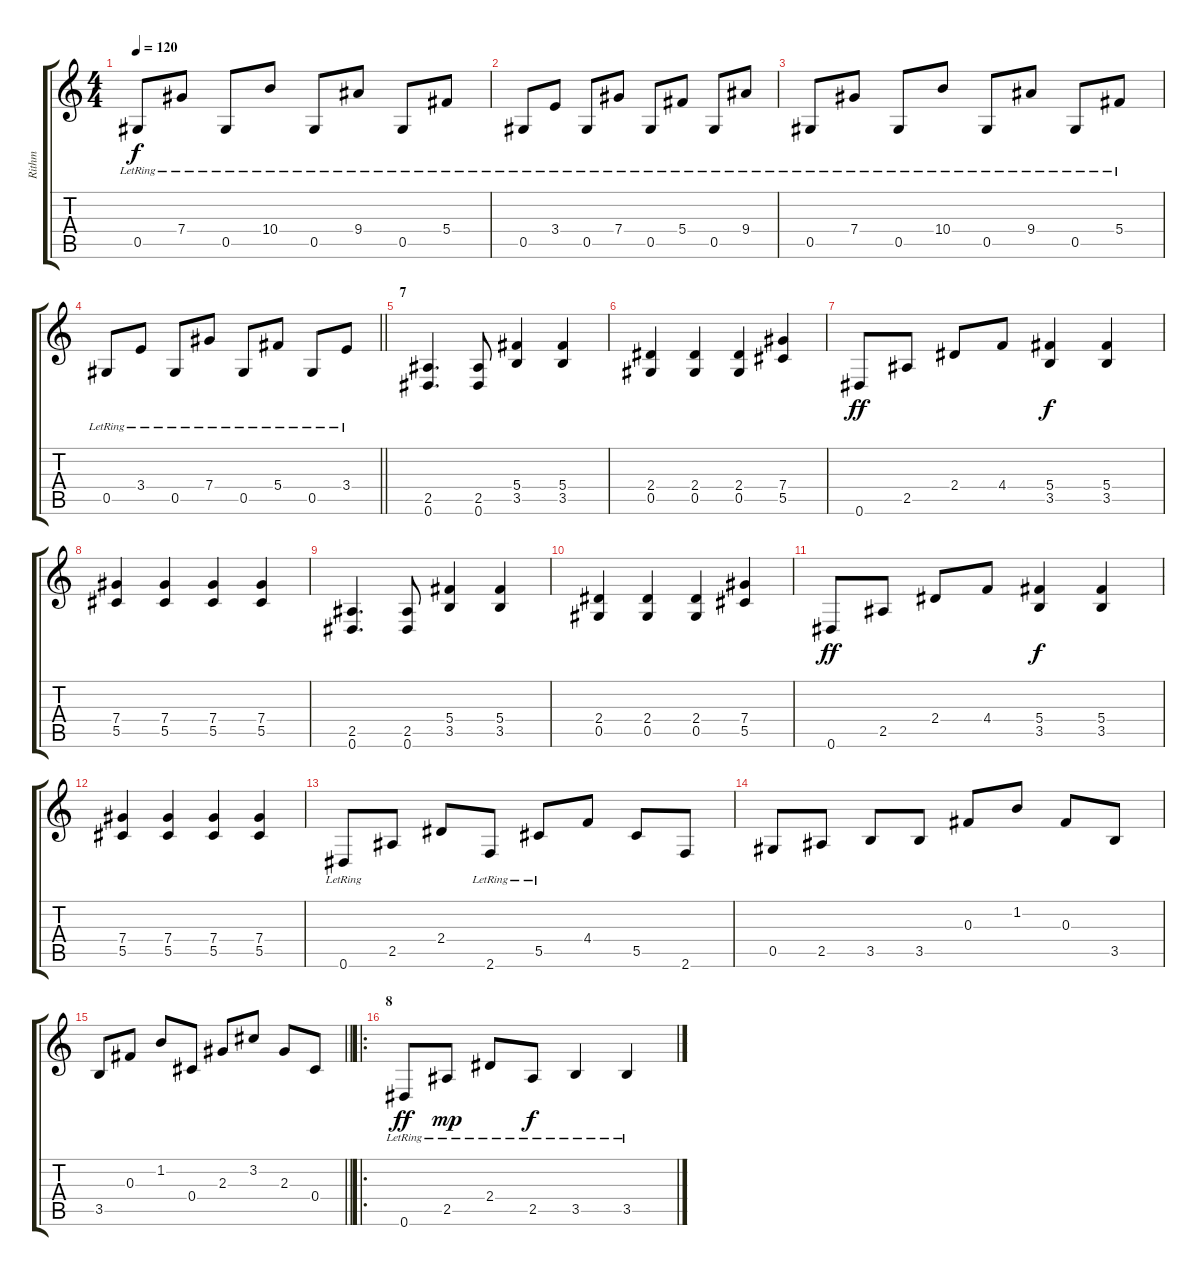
\track ("Rithm" "Rithm") {instrument acousticguitarsteel}
\staff {score tabs}
\tuning (Eb4 Bb3 Gb3 Db3 Ab2 Eb2) {hide}
\ts (4 4)
\tempo 120
\clef g2
\ks c
0.5{lr}.8{dy f} 7.4{lr}.8 0.5{lr}.8 10.4{lr}.8 0.5{lr}.8 9.4{lr}.8 0.5{lr}.8 5.4{lr}.8 |
0.5{lr}.8 3.4{lr}.8 0.5{lr}.8 7.4{lr}.8 0.5{lr}.8 5.4{lr}.8 0.5{lr}.8 9.4{lr}.8 |
0.5{lr}.8 7.4{lr}.8 0.5{lr}.8 10.4{lr}.8 0.5{lr}.8 9.4{lr}.8 0.5{lr}.8 5.4{lr}.8 |
\barLineRight lightlight
0.5{lr}.8 3.4{lr}.8 0.5{lr}.8 7.4{lr}.8 0.5{lr}.8 5.4{lr}.8 0.5{lr}.8 3.4{lr}.8 |
\section ("" "7")
(2.5 0.6).4{d} (2.5 0.6).8 (5.4 3.5).4 (5.4 3.5).4 |
(2.4 0.5).4 (2.4 0.5).4 (2.4 0.5).4 (7.4 5.5).4 |
0.6.8{dy ff} 2.5.8 2.4.8 4.4.8 (5.4 3.5).4{dy f} (5.4 3.5).4 |
(7.4 5.5).4 (7.4 5.5).4 (7.4 5.5).4 (7.4 5.5).4 |
(2.5 0.6).4{d} (2.5 0.6).8 (5.4 3.5).4 (5.4 3.5).4 |
(2.4 0.5).4 (2.4 0.5).4 (2.4 0.5).4 (7.4 5.5).4 |
0.6.8{dy ff} 2.5.8 2.4.8 4.4.8 (5.4 3.5).4{dy f} (5.4 3.5).4 |
(7.4 5.5).4 (7.4 5.5).4 (7.4 5.5).4 (7.4 5.5).4 |
0.6{lr}.8 2.5.8 2.4.8 2.6{lr}.8 5.5{lr}.8 4.4.8 5.5.8 2.6.8 |
0.5.8 2.5.8 3.5.8 3.5.8 0.3.8 1.2.8 0.3.8 3.5.8 |
\barLineRight lightlight
3.5.8 0.3.8 1.2.8 0.4.8 2.3.8 3.2.8 2.3.8 0.4.8 |
\ro
\section ("" "8")
0.6{lr}.8{dy ff} 2.5{lr}.8{dy mp} 2.4{lr}.8 2.5{lr}.8{dy f} 3.5{lr}.4 3.5{lr}.4
